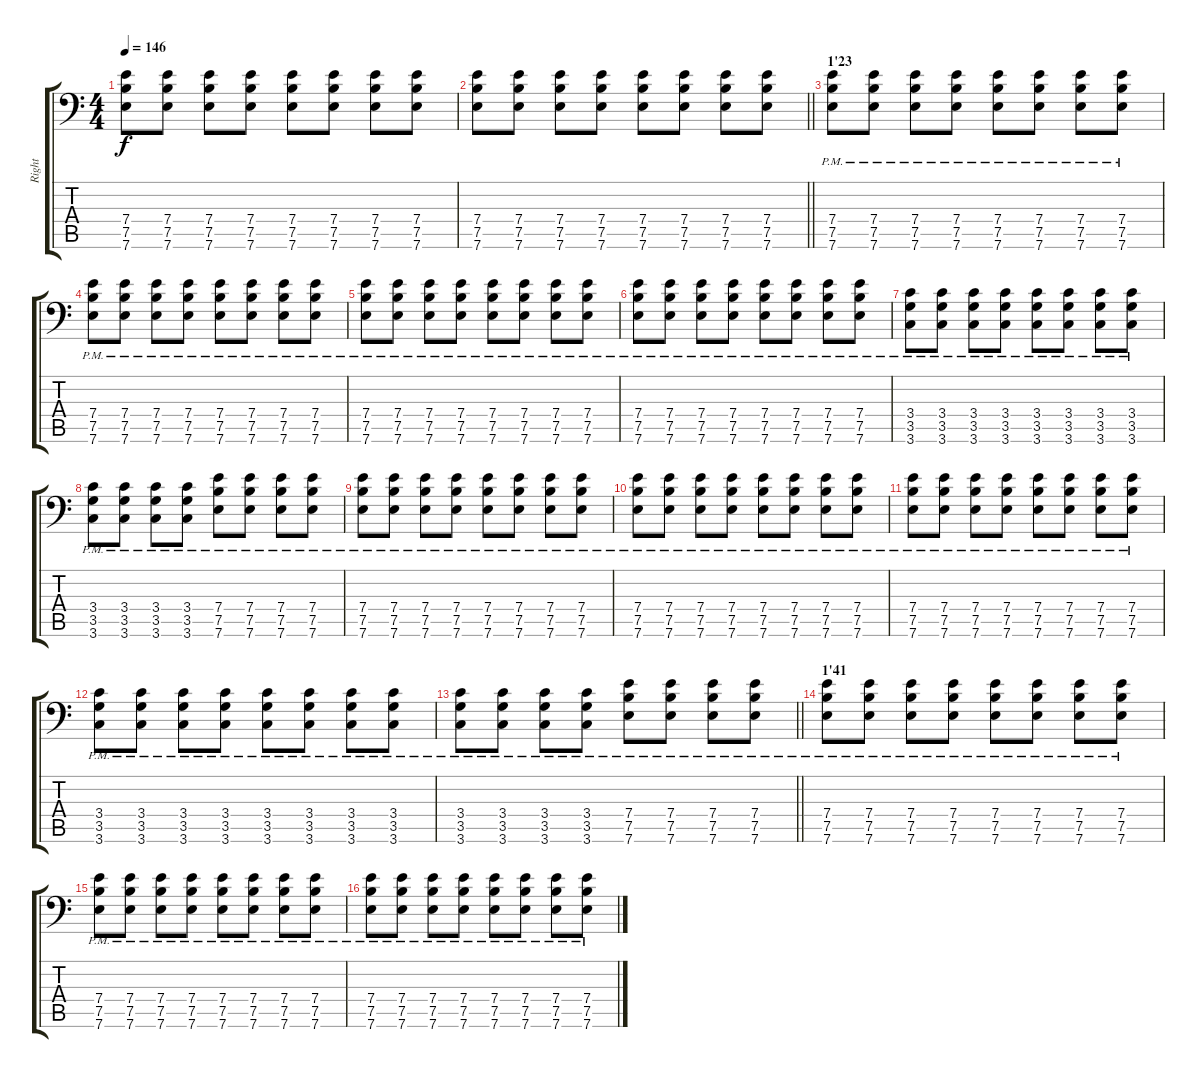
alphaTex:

\track ("Right" "Right") {instrument distortionguitar}
\staff {score tabs}
\tuning (B3 Gb3 D3 A2 E2 A1) {hide}
\ts (4 4)
\tempo 146
\clef f4
\ks c
(7.4 7.5 7.6).8{dy f} (7.4 7.5 7.6).8 (7.4 7.5 7.6).8 (7.4 7.5 7.6).8 (7.4 7.5 7.6).8 (7.4 7.5 7.6).8 (7.4 7.5 7.6).8 (7.4 7.5 7.6).8 |
\barLineRight lightlight
(7.4 7.5 7.6).8 (7.4 7.5 7.6).8 (7.4 7.5 7.6).8 (7.4 7.5 7.6).8 (7.4 7.5 7.6).8 (7.4 7.5 7.6).8 (7.4 7.5 7.6).8 (7.4 7.5 7.6).8 |
\section ("" "1'23")
(7.4{pm} 7.5{pm} 7.6{pm}).8 (7.4{pm} 7.5{pm} 7.6{pm}).8 (7.4{pm} 7.5{pm} 7.6{pm}).8 (7.4{pm} 7.5{pm} 7.6{pm}).8 (7.4{pm} 7.5{pm} 7.6{pm}).8 (7.4{pm} 7.5{pm} 7.6{pm}).8 (7.4{pm} 7.5{pm} 7.6{pm}).8 (7.4{pm} 7.5{pm} 7.6{pm}).8 |
(7.4{pm} 7.5{pm} 7.6{pm}).8 (7.4{pm} 7.5{pm} 7.6{pm}).8 (7.4{pm} 7.5{pm} 7.6{pm}).8 (7.4{pm} 7.5{pm} 7.6{pm}).8 (7.4{pm} 7.5{pm} 7.6{pm}).8 (7.4{pm} 7.5{pm} 7.6{pm}).8 (7.4{pm} 7.5{pm} 7.6{pm}).8 (7.4{pm} 7.5{pm} 7.6{pm}).8 |
(7.4{pm} 7.5{pm} 7.6{pm}).8 (7.4{pm} 7.5{pm} 7.6{pm}).8 (7.4{pm} 7.5{pm} 7.6{pm}).8 (7.4{pm} 7.5{pm} 7.6{pm}).8 (7.4{pm} 7.5{pm} 7.6{pm}).8 (7.4{pm} 7.5{pm} 7.6{pm}).8 (7.4{pm} 7.5{pm} 7.6{pm}).8 (7.4{pm} 7.5{pm} 7.6{pm}).8 |
(7.4{pm} 7.5{pm} 7.6{pm}).8 (7.4{pm} 7.5{pm} 7.6{pm}).8 (7.4{pm} 7.5{pm} 7.6{pm}).8 (7.4{pm} 7.5{pm} 7.6{pm}).8 (7.4{pm} 7.5{pm} 7.6{pm}).8 (7.4{pm} 7.5{pm} 7.6{pm}).8 (7.4{pm} 7.5{pm} 7.6{pm}).8 (7.4{pm} 7.5{pm} 7.6{pm}).8 |
(3.4{pm} 3.5{pm} 3.6{pm}).8 (3.4{pm} 3.5{pm} 3.6{pm}).8 (3.4{pm} 3.5{pm} 3.6{pm}).8 (3.4{pm} 3.5{pm} 3.6{pm}).8 (3.4{pm} 3.5{pm} 3.6{pm}).8 (3.4{pm} 3.5{pm} 3.6{pm}).8 (3.4{pm} 3.5{pm} 3.6{pm}).8 (3.4{pm} 3.5{pm} 3.6{pm}).8 |
(3.4{pm} 3.5{pm} 3.6{pm}).8 (3.4{pm} 3.5{pm} 3.6{pm}).8 (3.4{pm} 3.5{pm} 3.6{pm}).8 (3.4{pm} 3.5{pm} 3.6{pm}).8 (7.4{pm} 7.5{pm} 7.6{pm}).8 (7.4{pm} 7.5{pm} 7.6{pm}).8 (7.4{pm} 7.5{pm} 7.6{pm}).8 (7.4{pm} 7.5{pm} 7.6{pm}).8 |
(7.4{pm} 7.5{pm} 7.6{pm}).8 (7.4{pm} 7.5{pm} 7.6{pm}).8 (7.4{pm} 7.5{pm} 7.6{pm}).8 (7.4{pm} 7.5{pm} 7.6{pm}).8 (7.4{pm} 7.5{pm} 7.6{pm}).8 (7.4{pm} 7.5{pm} 7.6{pm}).8 (7.4{pm} 7.5{pm} 7.6{pm}).8 (7.4{pm} 7.5{pm} 7.6{pm}).8 |
(7.4{pm} 7.5{pm} 7.6{pm}).8 (7.4{pm} 7.5{pm} 7.6{pm}).8 (7.4{pm} 7.5{pm} 7.6{pm}).8 (7.4{pm} 7.5{pm} 7.6{pm}).8 (7.4{pm} 7.5{pm} 7.6{pm}).8 (7.4{pm} 7.5{pm} 7.6{pm}).8 (7.4{pm} 7.5{pm} 7.6{pm}).8 (7.4{pm} 7.5{pm} 7.6{pm}).8 |
(7.4{pm} 7.5{pm} 7.6{pm}).8 (7.4{pm} 7.5{pm} 7.6{pm}).8 (7.4{pm} 7.5{pm} 7.6{pm}).8 (7.4{pm} 7.5{pm} 7.6{pm}).8 (7.4{pm} 7.5{pm} 7.6{pm}).8 (7.4{pm} 7.5{pm} 7.6{pm}).8 (7.4{pm} 7.5{pm} 7.6{pm}).8 (7.4{pm} 7.5{pm} 7.6{pm}).8 |
(3.4{pm} 3.5{pm} 3.6{pm}).8 (3.4{pm} 3.5{pm} 3.6{pm}).8 (3.4{pm} 3.5{pm} 3.6{pm}).8 (3.4{pm} 3.5{pm} 3.6{pm}).8 (3.4{pm} 3.5{pm} 3.6{pm}).8 (3.4{pm} 3.5{pm} 3.6{pm}).8 (3.4{pm} 3.5{pm} 3.6{pm}).8 (3.4{pm} 3.5{pm} 3.6{pm}).8 |
\barLineRight lightlight
(3.4{pm} 3.5{pm} 3.6{pm}).8 (3.4{pm} 3.5{pm} 3.6{pm}).8 (3.4{pm} 3.5{pm} 3.6{pm}).8 (3.4{pm} 3.5{pm} 3.6{pm}).8 (7.4{pm} 7.5{pm} 7.6{pm}).8 (7.4{pm} 7.5{pm} 7.6{pm}).8 (7.4{pm} 7.5{pm} 7.6{pm}).8 (7.4{pm} 7.5{pm} 7.6{pm}).8 |
\section ("" "1'41")
(7.4{pm} 7.5{pm} 7.6{pm}).8 (7.4{pm} 7.5{pm} 7.6{pm}).8 (7.4{pm} 7.5{pm} 7.6{pm}).8 (7.4{pm} 7.5{pm} 7.6{pm}).8 (7.4{pm} 7.5{pm} 7.6{pm}).8 (7.4{pm} 7.5{pm} 7.6{pm}).8 (7.4{pm} 7.5{pm} 7.6{pm}).8 (7.4{pm} 7.5{pm} 7.6{pm}).8 |
(7.4{pm} 7.5{pm} 7.6{pm}).8 (7.4{pm} 7.5{pm} 7.6{pm}).8 (7.4{pm} 7.5{pm} 7.6{pm}).8 (7.4{pm} 7.5{pm} 7.6{pm}).8 (7.4{pm} 7.5{pm} 7.6{pm}).8 (7.4{pm} 7.5{pm} 7.6{pm}).8 (7.4{pm} 7.5{pm} 7.6{pm}).8 (7.4{pm} 7.5{pm} 7.6{pm}).8 |
(7.4{pm} 7.5{pm} 7.6{pm}).8 (7.4{pm} 7.5{pm} 7.6{pm}).8 (7.4{pm} 7.5{pm} 7.6{pm}).8 (7.4{pm} 7.5{pm} 7.6{pm}).8 (7.4{pm} 7.5{pm} 7.6{pm}).8 (7.4{pm} 7.5{pm} 7.6{pm}).8 (7.4{pm} 7.5{pm} 7.6{pm}).8 (7.4{pm} 7.5{pm} 7.6{pm}).8
